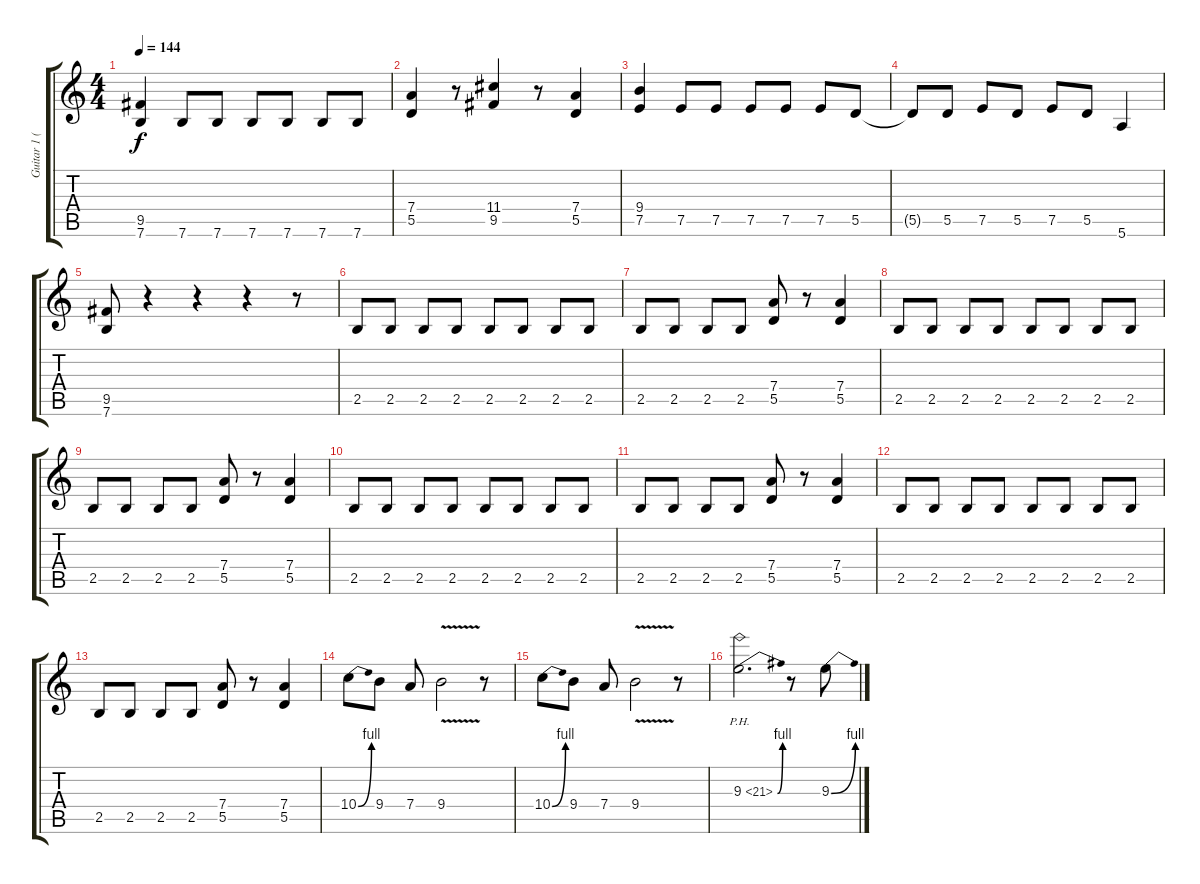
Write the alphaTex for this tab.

\track ("Guitar 1 (Saboter)" "Guitar 1 (") {instrument overdrivenguitar}
\staff {score tabs}
\tuning (E4 B3 G3 D3 A2 E2) {hide}
\ts (4 4)
\tempo 144
\clef g2
\ks c
(9.5 7.6).4{dy f} 7.6.8 7.6.8 7.6.8 7.6.8 7.6.8 7.6.8 |
(7.4 5.5).4 r.8 (11.4 9.5).4 r.8 (7.4 5.5).4 |
(9.4 7.5).4 7.5.8 7.5.8 7.5.8 7.5.8 7.5.8 5.5.8 |
5.5{t}.8 5.5.8 7.5.8 5.5.8 7.5.8 5.5.8 5.6.4 |
(9.5 7.6).8 r.4 r.4 r.4 r.8 |
2.5.8 2.5.8 2.5.8 2.5.8 2.5.8 2.5.8 2.5.8 2.5.8 |
2.5.8 2.5.8 2.5.8 2.5.8 (7.4 5.5).8 r.8 (7.4 5.5).4 |
2.5.8 2.5.8 2.5.8 2.5.8 2.5.8 2.5.8 2.5.8 2.5.8 |
2.5.8 2.5.8 2.5.8 2.5.8 (7.4 5.5).8 r.8 (7.4 5.5).4 |
2.5.8 2.5.8 2.5.8 2.5.8 2.5.8 2.5.8 2.5.8 2.5.8 |
2.5.8 2.5.8 2.5.8 2.5.8 (7.4 5.5).8 r.8 (7.4 5.5).4 |
2.5.8 2.5.8 2.5.8 2.5.8 2.5.8 2.5.8 2.5.8 2.5.8 |
2.5.8 2.5.8 2.5.8 2.5.8 (7.4 5.5).8 r.8 (7.4 5.5).4 |
10.4{be (bend 0 0 60 4)}.8 9.4.8 7.4.8 9.4{v}.2 r.8 |
10.4{be (bend 0 0 60 4)}.8 9.4.8 7.4.8 9.4{v}.2 r.8 |
9.3{be (bend 0 0 60 4) ph 12}.2{d} r.8 9.3{be (bend 0 0 60 4)}.8
